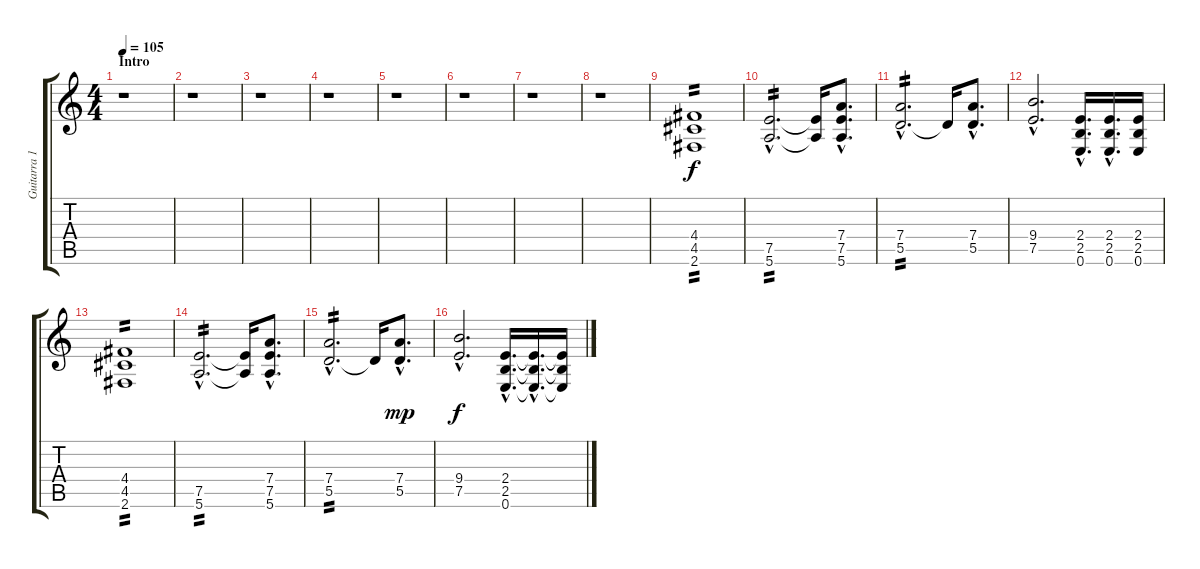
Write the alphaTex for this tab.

\track ("Guitarra 1" "Guitarra 1") {instrument distortionguitar}
\staff {score tabs}
\tuning (E4 B3 G3 D3 A2 E2) {hide}
\ts (4 4)
\section ("" "Intro")
\tempo 105
\clef g2
\ks c
r.1{dy f instrument distortionguitar} |
r.1 |
r.1 |
r.1 |
r.1 |
r.1 |
r.1 |
r.1 |
(4.4 4.5 2.6).1{tp 2} |
(7.5{hac} 5.6{hac}).2{d tp 2} (7.5{t} 5.6{t}).16 (7.4{hac} 7.5{hac} 5.6{hac}).8{d} |
(7.4{hac} 5.5{hac}).2{d tp 2} 5.5{t}.16 (7.4{hac} 5.5{hac}).8{d} |
(9.4{hac} 7.5{hac}).2{d} (2.4{hac} 2.5{hac} 0.6{hac}).16{d} (2.4{hac} 2.5{hac} 0.6{hac}).16{d} (2.4 2.5 0.6).16 |
(4.4 4.5 2.6).1{tp 2} |
(7.5{hac} 5.6{hac}).2{d tp 2} (7.5{t} 5.6{t}).16 (7.4{hac} 7.5{hac} 5.6{hac}).8{d} |
(7.4{hac} 5.5{hac}).2{d tp 2} 5.5{t}.16 (7.4{hac} 5.5{hac}).8{d dy mp} |
(9.4{hac} 7.5{hac}).2{d dy f} (2.4{hac} 2.5{hac} 0.6{hac}).16{d} (2.4{hac t} 2.5{hac t} 0.6{hac t}).16{d} (2.4{t} 2.5{t} 0.6{t}).16
